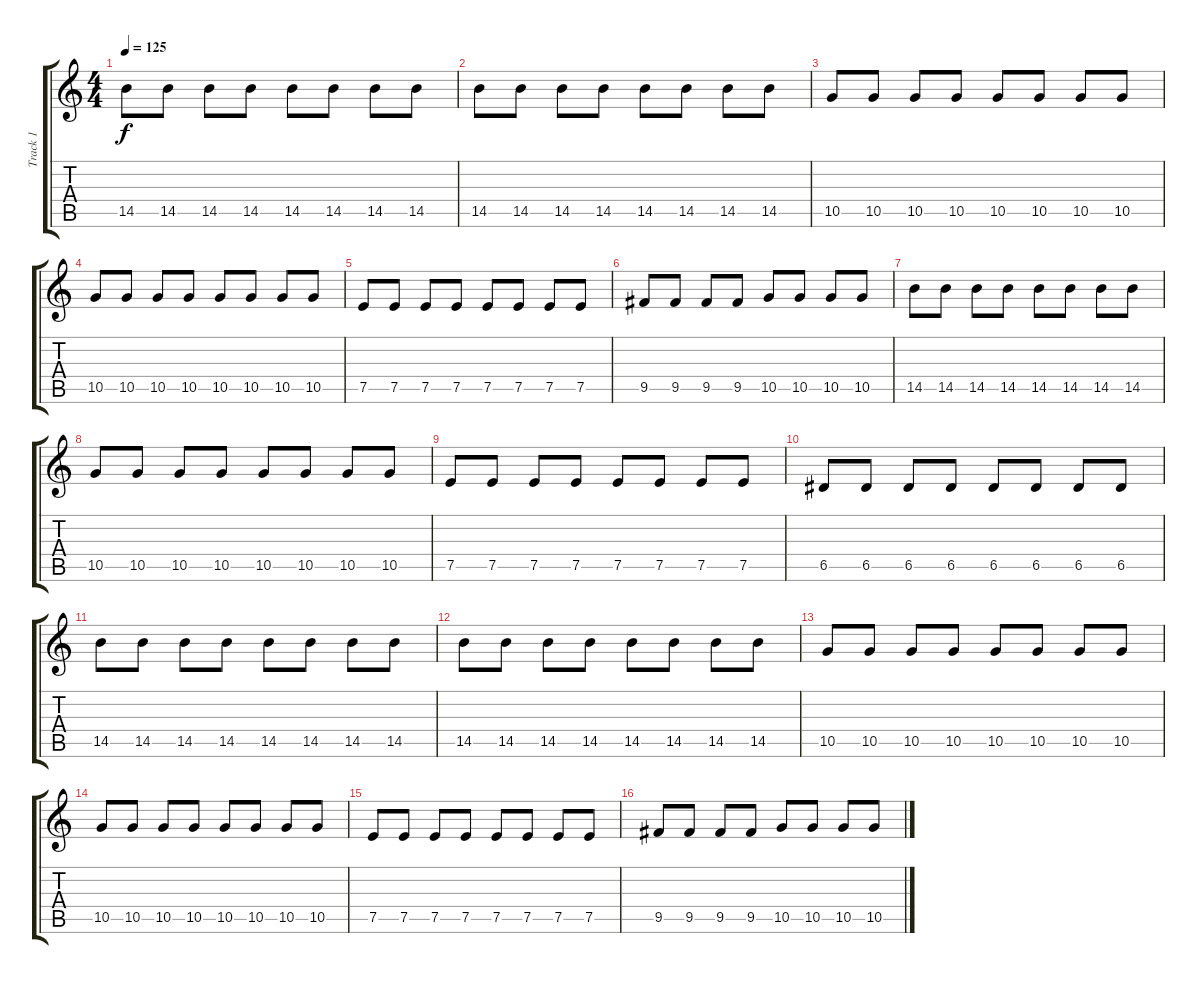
\track ("Track 1" "Track 1") {instrument distortionguitar}
\staff {score tabs}
\tuning (E4 B3 G3 D3 A2 E2) {hide}
\ts (4 4)
\tempo 125
\clef g2
\ks c
14.5.8{dy f instrument distortionguitar} 14.5.8 14.5.8 14.5.8 14.5.8 14.5.8 14.5.8 14.5.8 |
14.5.8 14.5.8 14.5.8 14.5.8 14.5.8 14.5.8 14.5.8 14.5.8 |
10.5.8 10.5.8 10.5.8 10.5.8 10.5.8 10.5.8 10.5.8 10.5.8 |
10.5.8 10.5.8 10.5.8 10.5.8 10.5.8 10.5.8 10.5.8 10.5.8 |
7.5.8 7.5.8 7.5.8 7.5.8 7.5.8 7.5.8 7.5.8 7.5.8 |
9.5.8 9.5.8 9.5.8 9.5.8 10.5.8 10.5.8 10.5.8 10.5.8 |
14.5.8 14.5.8 14.5.8 14.5.8 14.5.8 14.5.8 14.5.8 14.5.8 |
10.5.8 10.5.8 10.5.8 10.5.8 10.5.8 10.5.8 10.5.8 10.5.8 |
7.5.8 7.5.8 7.5.8 7.5.8 7.5.8 7.5.8 7.5.8 7.5.8 |
6.5.8 6.5.8 6.5.8 6.5.8 6.5.8 6.5.8 6.5.8 6.5.8 |
14.5.8 14.5.8 14.5.8 14.5.8 14.5.8 14.5.8 14.5.8 14.5.8 |
14.5.8 14.5.8 14.5.8 14.5.8 14.5.8 14.5.8 14.5.8 14.5.8 |
10.5.8 10.5.8 10.5.8 10.5.8 10.5.8 10.5.8 10.5.8 10.5.8 |
10.5.8 10.5.8 10.5.8 10.5.8 10.5.8 10.5.8 10.5.8 10.5.8 |
7.5.8 7.5.8 7.5.8 7.5.8 7.5.8 7.5.8 7.5.8 7.5.8 |
9.5.8 9.5.8 9.5.8 9.5.8 10.5.8 10.5.8 10.5.8 10.5.8
